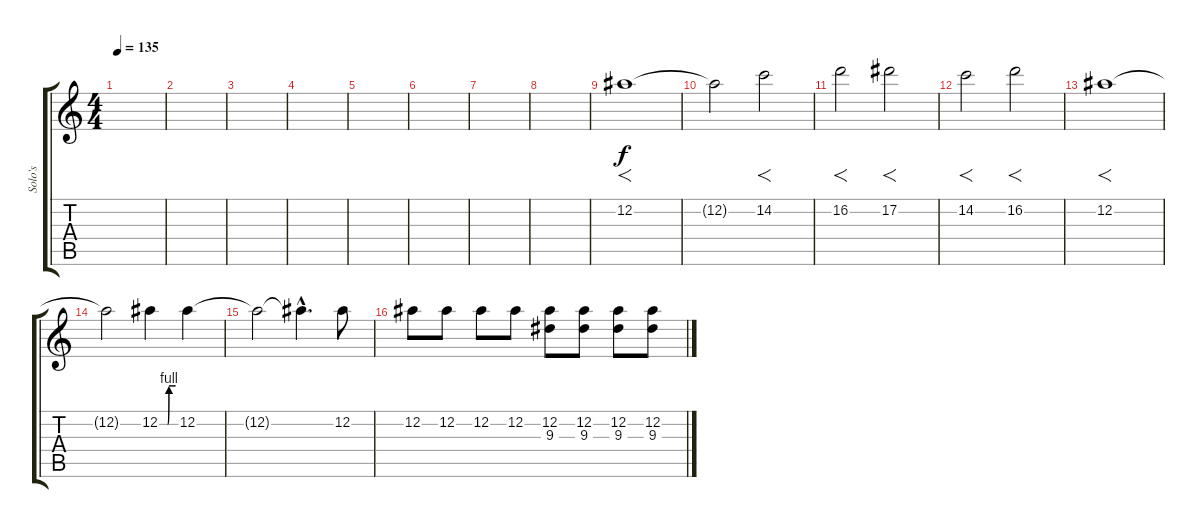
\track ("Solo's" "Solo's") {instrument overdrivenguitar}
\staff {score tabs}
\tuning (Eb4 Bb3 Gb3 Db3 Ab2 Eb2) {hide}
\ts (4 4)
\tempo 135
\clef g2
\ks c
|
|
|
|
|
|
|
|
12.2.1{f balance 15} |
12.2{t}.2 14.2.2{f} |
16.2.2{f} 17.2.2{f} |
14.2.2{f} 16.2.2{f} |
12.2.1{f} |
12.2{t}.2 12.2{be (custom 0 0 25 0 30 0 35 4 60 4)}.4 12.2.4 |
12.2{t}.2 12.2{hac t}.4{d} 12.2.8 |
12.2.8 12.2.8 12.2.8 12.2.8 (12.2 9.3).8 (12.2 9.3).8 (12.2 9.3).8 (12.2 9.3).8
